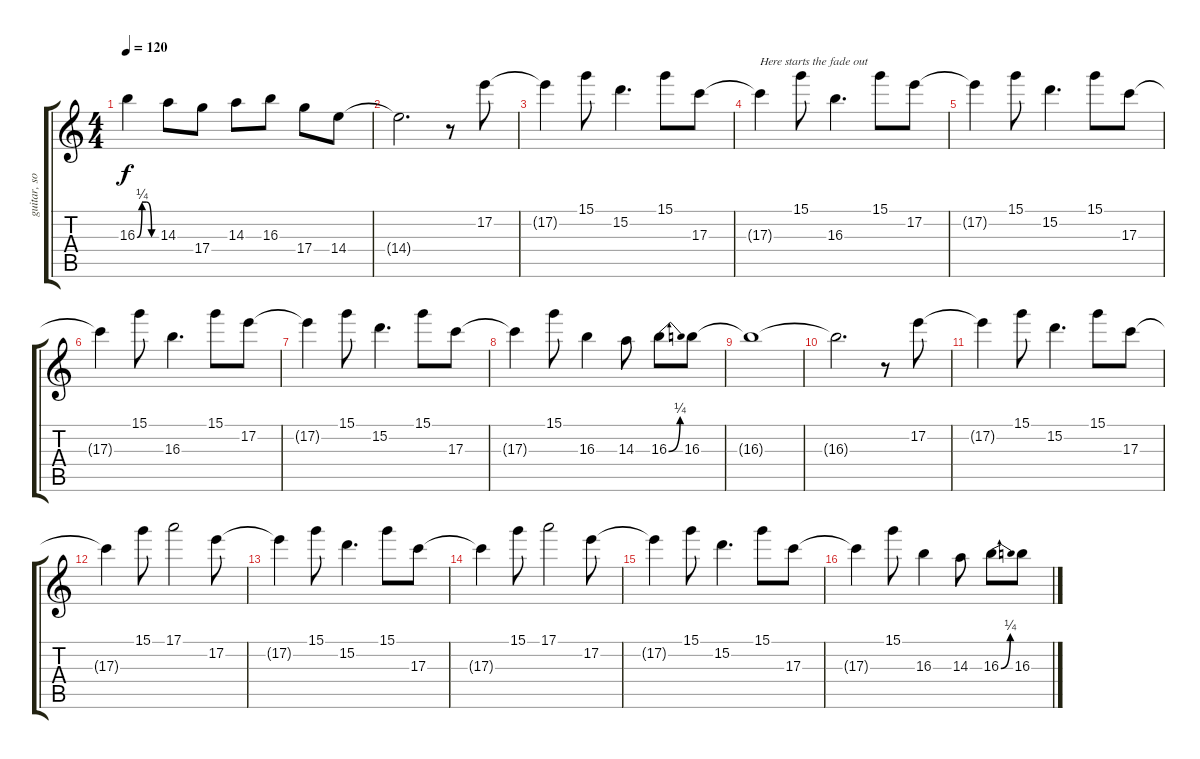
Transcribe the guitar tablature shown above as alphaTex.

\track ("guitar, solo" "guitar, so") {instrument distortionguitar}
\staff {score tabs}
\tuning (E4 B3 G3 D3 A2 E2) {hide}
\ts (4 4)
\tempo 120
\clef g2
\ks c
16.3{be (custom 0 0 15 1 30 1 45 0 60 0)}.4{dy f} 14.3.8 17.4.8 14.3.8 16.3.8 17.4.8 14.4.8 |
14.4{t}.2{d} r.8 17.2.8 |
17.2{t}.4 15.1.8 15.2.4{d} 15.1.8 17.3.8 |
17.3{t}.4{txt "Here starts the fade out"} 15.1.8 16.3.4{d} 15.1.8 17.2.8 |
17.2{t}.4 15.1.8 15.2.4{d} 15.1.8 17.3.8 |
17.3{t}.4 15.1.8 16.3.4{d} 15.1.8 17.2.8 |
17.2{t}.4 15.1.8 15.2.4{d} 15.1.8 17.3.8 |
17.3{t}.4 15.1.8 16.3.4 14.3.8 16.3{be (bend 0 0 60 1)}.8 16.3.8 |
16.3{t}.1 |
16.3{t}.2{d} r.8 17.2.8 |
17.2{t}.4 15.1.8 15.2.4{d} 15.1.8 17.3.8 |
17.3{t}.4 15.1.8 17.1.2 17.2.8 |
17.2{t}.4 15.1.8 15.2.4{d} 15.1.8 17.3.8 |
17.3{t}.4 15.1.8 17.1.2 17.2.8 |
17.2{t}.4 15.1.8 15.2.4{d} 15.1.8 17.3.8 |
17.3{t}.4 15.1.8 16.3.4 14.3.8 16.3{be (bend 0 0 60 1)}.8 16.3.8
